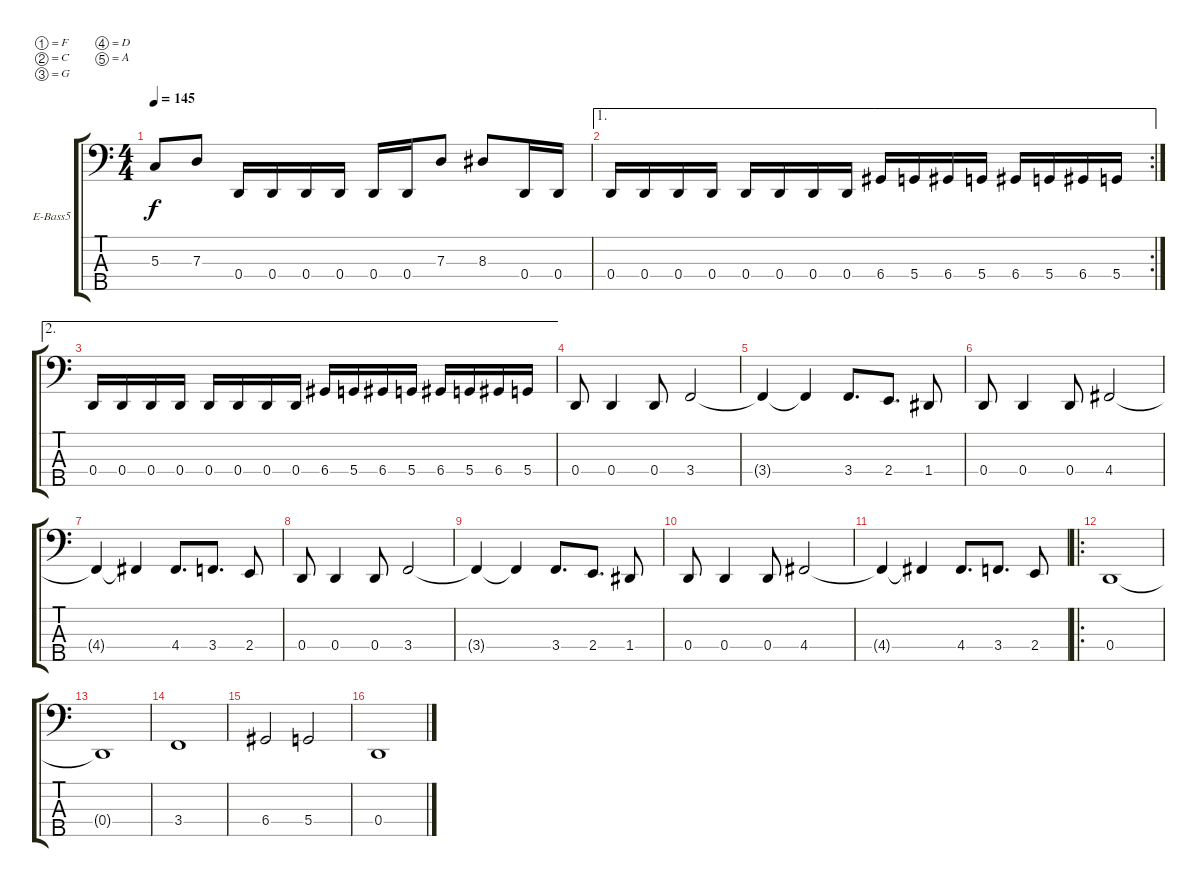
\bracketExtendMode groupsimilarinstruments
\firstSystemTrackNameOrientation horizontal
\otherSystemsTrackNameOrientation horizontal
\track ("Bass Guitar" "E-Bass5") {instrument electricbasspick}
\staff {score tabs}
\tuning (F2 C2 G1 D1 A0)
\ts (4 4)
\tempo 145
\clef f4
\ks c
5.3.8{dy f} 7.3.8 0.4.16 0.4.16 0.4.16 0.4.16 0.4.16 0.4.16 7.3.8 8.3.8 0.4.16 0.4.16 |
\ae 1
\rc 2
0.4.16 0.4.16 0.4.16 0.4.16 0.4.16 0.4.16 0.4.16 0.4.16 6.4.16 5.4.16 6.4.16 5.4.16 6.4.16 5.4.16 6.4.16 5.4.16 |
\ae 2
0.4.16 0.4.16 0.4.16 0.4.16 0.4.16 0.4.16 0.4.16 0.4.16 6.4.16 5.4.16 6.4.16 5.4.16 6.4.16 5.4.16 6.4.16 5.4.16 |
0.4.8 0.4.4 0.4.8 3.4.2 |
3.4{t}.4 3.4{t}.4 3.4.8{d} 2.4.8{d} 1.4.8 |
0.4.8 0.4.4 0.4.8 4.4.2 |
4.4{t}.4 4.4{t}.4 4.4.8{d} 3.4.8{d} 2.4.8 |
0.4.8 0.4.4 0.4.8 3.4.2 |
3.4{t}.4 3.4{t}.4 3.4.8{d} 2.4.8{d} 1.4.8 |
0.4.8 0.4.4 0.4.8 4.4.2 |
4.4{t}.4 4.4{t}.4 4.4.8{d} 3.4.8{d} 2.4.8 |
\ro
0.4.1 |
0.4{t}.1 |
3.4.1 |
6.4.2 5.4.2 |
0.4.1
